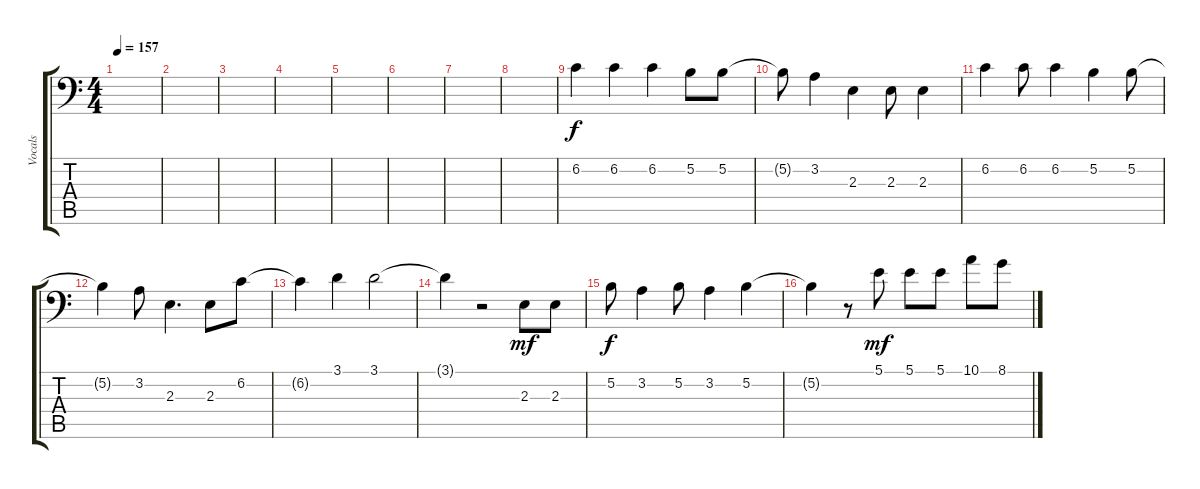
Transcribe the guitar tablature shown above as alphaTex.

\track ("Vocals" "Vocals") {instrument clarinet}
\staff {score tabs}
\tuning (B3 Gb3 D3 A2 E2 A1) {hide}
\ts (4 4)
\tempo 157
\clef f4
\ks c
|
|
|
|
|
|
|
|
6.2.4 6.2.4 6.2.4 5.2.8 5.2.8 |
5.2{t}.8 3.2.4 2.3.4 2.3.8 2.3.4 |
6.2.4 6.2.8 6.2.4 5.2.4 5.2.8 |
5.2{t}.4 3.2.8 2.3.4{d} 2.3.8 6.2.8 |
6.2{t}.4 3.1.4 3.1.2 |
3.1{t}.4 r.2 2.3.8{dy mf} 2.3.8 |
5.2.8{dy f} 3.2.4 5.2.8 3.2.4 5.2.4 |
5.2{t}.4 r.8 5.1.8{dy mf} 5.1.8 5.1.8 10.1.8 8.1.8
